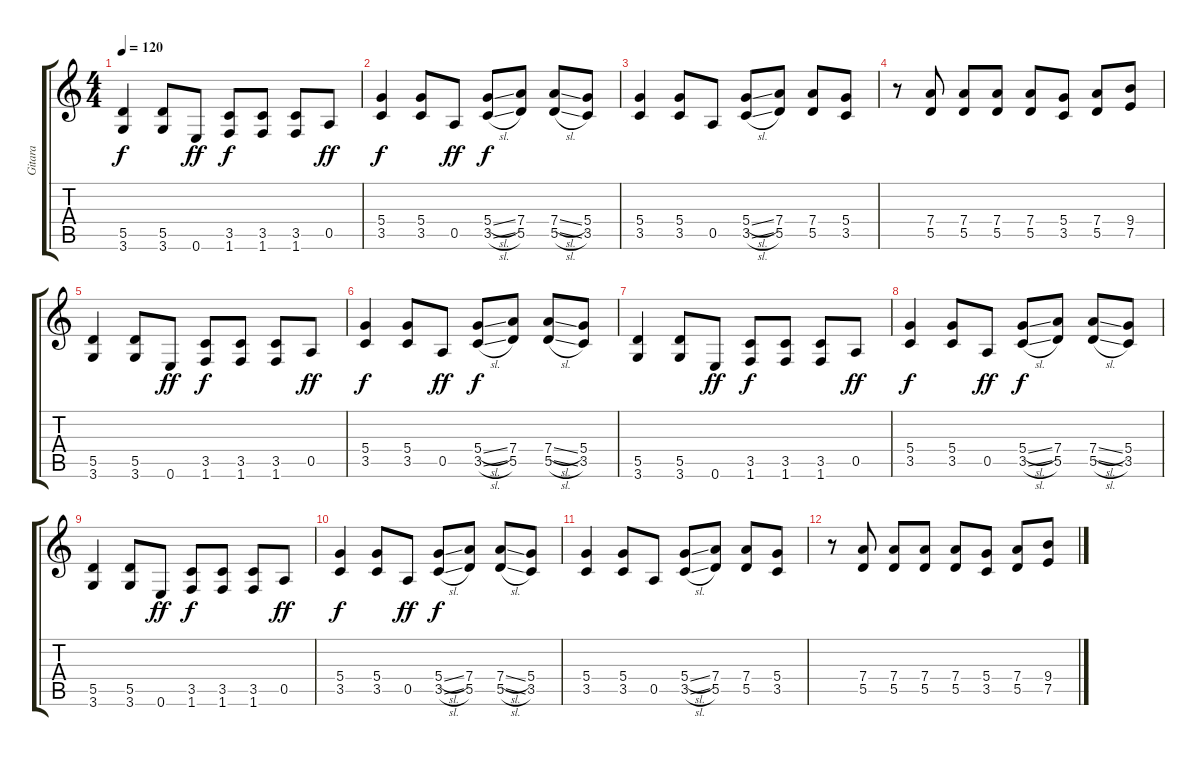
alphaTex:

\track ("Gitara" "Gitara") {instrument distortionguitar}
\staff {score tabs}
\tuning (E4 B3 G3 D3 A2 E2) {hide}
\ts (4 4)
\tempo 120
\clef g2
\ks c
(5.5 3.6).4{dy f} (5.5 3.6).8 0.6.8{dy ff} (3.5 1.6).8{dy f} (3.5 1.6).8 (3.5 1.6).8 0.5.8{dy ff} |
(5.4 3.5).4{dy f} (5.4 3.5).8 0.5.8{dy ff} (5.4{sl} 3.5{sl}).8{dy f} (7.4 5.5).8 (7.4{sl} 5.5{sl}).8 (5.4 3.5).8 |
(5.4 3.5).4 (5.4 3.5).8 0.5.8 (5.4{sl} 3.5{sl}).8 (7.4 5.5).8 (7.4 5.5).8 (5.4 3.5).8 |
r.8 (7.4 5.5).8 (7.4 5.5).8 (7.4 5.5).8 (7.4 5.5).8 (5.4 3.5).8 (7.4 5.5).8 (9.4 7.5).8 |
(5.5 3.6).4 (5.5 3.6).8 0.6.8{dy ff} (3.5 1.6).8{dy f} (3.5 1.6).8 (3.5 1.6).8 0.5.8{dy ff} |
(5.4 3.5).4{dy f} (5.4 3.5).8 0.5.8{dy ff} (5.4{sl} 3.5{sl}).8{dy f} (7.4 5.5).8 (7.4{sl} 5.5{sl}).8 (5.4 3.5).8 |
(5.5 3.6).4 (5.5 3.6).8 0.6.8{dy ff} (3.5 1.6).8{dy f} (3.5 1.6).8 (3.5 1.6).8 0.5.8{dy ff} |
(5.4 3.5).4{dy f} (5.4 3.5).8 0.5.8{dy ff} (5.4{sl} 3.5{sl}).8{dy f} (7.4 5.5).8 (7.4{sl} 5.5{sl}).8 (5.4 3.5).8 |
(5.5 3.6).4 (5.5 3.6).8 0.6.8{dy ff} (3.5 1.6).8{dy f} (3.5 1.6).8 (3.5 1.6).8 0.5.8{dy ff} |
(5.4 3.5).4{dy f} (5.4 3.5).8 0.5.8{dy ff} (5.4{sl} 3.5{sl}).8{dy f} (7.4 5.5).8 (7.4{sl} 5.5{sl}).8 (5.4 3.5).8 |
(5.4 3.5).4 (5.4 3.5).8 0.5.8 (5.4{sl} 3.5{sl}).8 (7.4 5.5).8 (7.4 5.5).8 (5.4 3.5).8 |
r.8 (7.4 5.5).8 (7.4 5.5).8 (7.4 5.5).8 (7.4 5.5).8 (5.4 3.5).8 (7.4 5.5).8 (9.4 7.5).8
